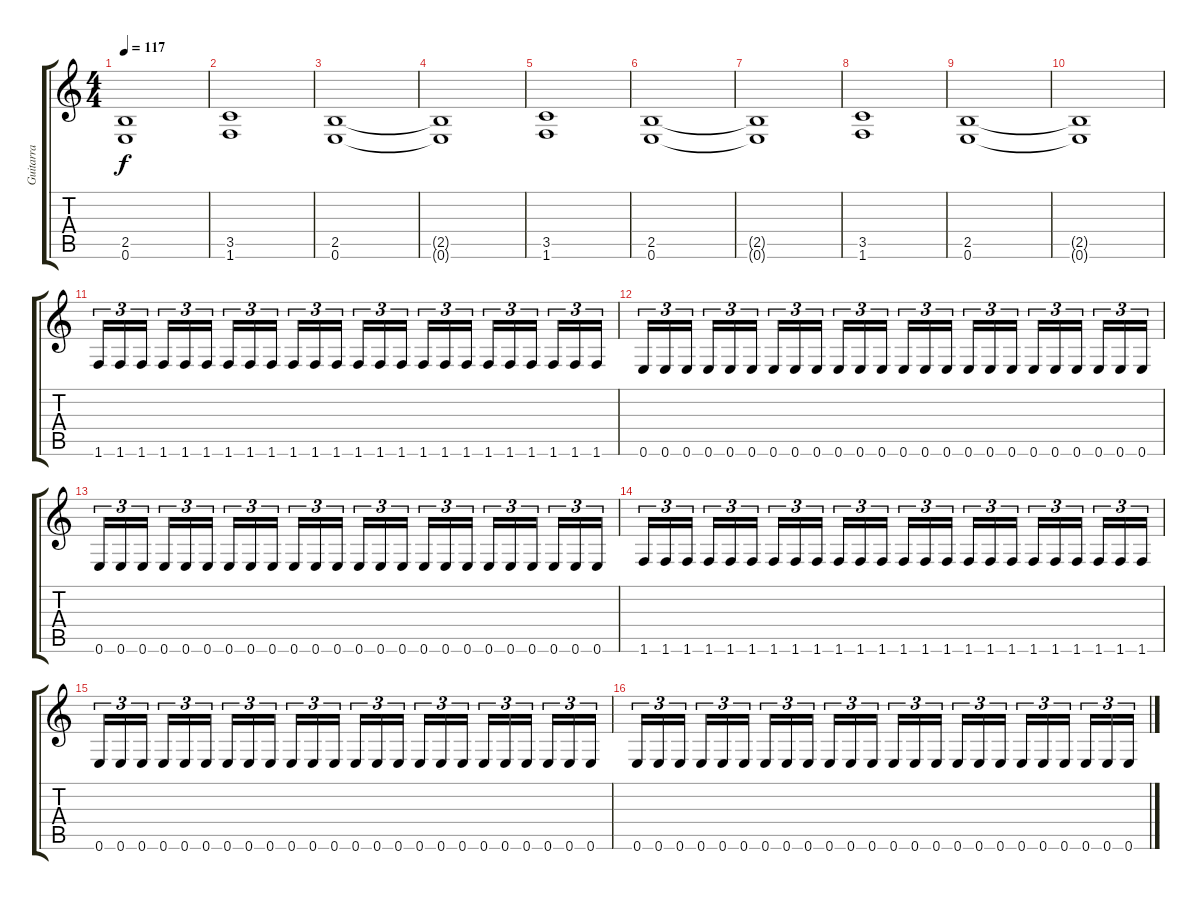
\track ("Guitarra" "Guitarra") {instrument distortionguitar}
\staff {score tabs}
\tuning (E4 B3 G3 D3 A2 E2) {hide}
\ts (4 4)
\tempo 117
\clef g2
\ks c
(2.5{t} 0.6{t}).1{dy f} |
(3.5 1.6).1 |
(2.5 0.6).1 |
(2.5{t} 0.6{t}).1 |
(3.5 1.6).1 |
(2.5 0.6).1 |
(2.5{t} 0.6{t}).1 |
(3.5 1.6).1 |
(2.5 0.6).1 |
(2.5{t} 0.6{t}).1 |
1.6.16{tu (3 2)} 1.6.16{tu (3 2)} 1.6.16{tu (3 2)} 1.6.16{tu (3 2)} 1.6.16{tu (3 2)} 1.6.16{tu (3 2)} 1.6.16{tu (3 2)} 1.6.16{tu (3 2)} 1.6.16{tu (3 2)} 1.6.16{tu (3 2)} 1.6.16{tu (3 2)} 1.6.16{tu (3 2)} 1.6.16{tu (3 2)} 1.6.16{tu (3 2)} 1.6.16{tu (3 2)} 1.6.16{tu (3 2)} 1.6.16{tu (3 2)} 1.6.16{tu (3 2)} 1.6.16{tu (3 2)} 1.6.16{tu (3 2)} 1.6.16{tu (3 2)} 1.6.16{tu (3 2)} 1.6.16{tu (3 2)} 1.6.16{tu (3 2)} |
0.6.16{tu (3 2)} 0.6.16{tu (3 2)} 0.6.16{tu (3 2)} 0.6.16{tu (3 2)} 0.6.16{tu (3 2)} 0.6.16{tu (3 2)} 0.6.16{tu (3 2)} 0.6.16{tu (3 2)} 0.6.16{tu (3 2)} 0.6.16{tu (3 2)} 0.6.16{tu (3 2)} 0.6.16{tu (3 2)} 0.6.16{tu (3 2)} 0.6.16{tu (3 2)} 0.6.16{tu (3 2)} 0.6.16{tu (3 2)} 0.6.16{tu (3 2)} 0.6.16{tu (3 2)} 0.6.16{tu (3 2)} 0.6.16{tu (3 2)} 0.6.16{tu (3 2)} 0.6.16{tu (3 2)} 0.6.16{tu (3 2)} 0.6.16{tu (3 2)} |
0.6.16{tu (3 2)} 0.6.16{tu (3 2)} 0.6.16{tu (3 2)} 0.6.16{tu (3 2)} 0.6.16{tu (3 2)} 0.6.16{tu (3 2)} 0.6.16{tu (3 2)} 0.6.16{tu (3 2)} 0.6.16{tu (3 2)} 0.6.16{tu (3 2)} 0.6.16{tu (3 2)} 0.6.16{tu (3 2)} 0.6.16{tu (3 2)} 0.6.16{tu (3 2)} 0.6.16{tu (3 2)} 0.6.16{tu (3 2)} 0.6.16{tu (3 2)} 0.6.16{tu (3 2)} 0.6.16{tu (3 2)} 0.6.16{tu (3 2)} 0.6.16{tu (3 2)} 0.6.16{tu (3 2)} 0.6.16{tu (3 2)} 0.6.16{tu (3 2)} |
1.6.16{tu (3 2)} 1.6.16{tu (3 2)} 1.6.16{tu (3 2)} 1.6.16{tu (3 2)} 1.6.16{tu (3 2)} 1.6.16{tu (3 2)} 1.6.16{tu (3 2)} 1.6.16{tu (3 2)} 1.6.16{tu (3 2)} 1.6.16{tu (3 2)} 1.6.16{tu (3 2)} 1.6.16{tu (3 2)} 1.6.16{tu (3 2)} 1.6.16{tu (3 2)} 1.6.16{tu (3 2)} 1.6.16{tu (3 2)} 1.6.16{tu (3 2)} 1.6.16{tu (3 2)} 1.6.16{tu (3 2)} 1.6.16{tu (3 2)} 1.6.16{tu (3 2)} 1.6.16{tu (3 2)} 1.6.16{tu (3 2)} 1.6.16{tu (3 2)} |
0.6.16{tu (3 2)} 0.6.16{tu (3 2)} 0.6.16{tu (3 2)} 0.6.16{tu (3 2)} 0.6.16{tu (3 2)} 0.6.16{tu (3 2)} 0.6.16{tu (3 2)} 0.6.16{tu (3 2)} 0.6.16{tu (3 2)} 0.6.16{tu (3 2)} 0.6.16{tu (3 2)} 0.6.16{tu (3 2)} 0.6.16{tu (3 2)} 0.6.16{tu (3 2)} 0.6.16{tu (3 2)} 0.6.16{tu (3 2)} 0.6.16{tu (3 2)} 0.6.16{tu (3 2)} 0.6.16{tu (3 2)} 0.6.16{tu (3 2)} 0.6.16{tu (3 2)} 0.6.16{tu (3 2)} 0.6.16{tu (3 2)} 0.6.16{tu (3 2)} |
0.6.16{tu (3 2)} 0.6.16{tu (3 2)} 0.6.16{tu (3 2)} 0.6.16{tu (3 2)} 0.6.16{tu (3 2)} 0.6.16{tu (3 2)} 0.6.16{tu (3 2)} 0.6.16{tu (3 2)} 0.6.16{tu (3 2)} 0.6.16{tu (3 2)} 0.6.16{tu (3 2)} 0.6.16{tu (3 2)} 0.6.16{tu (3 2)} 0.6.16{tu (3 2)} 0.6.16{tu (3 2)} 0.6.16{tu (3 2)} 0.6.16{tu (3 2)} 0.6.16{tu (3 2)} 0.6.16{tu (3 2)} 0.6.16{tu (3 2)} 0.6.16{tu (3 2)} 0.6.16{tu (3 2)} 0.6.16{tu (3 2)} 0.6.16{tu (3 2)}
